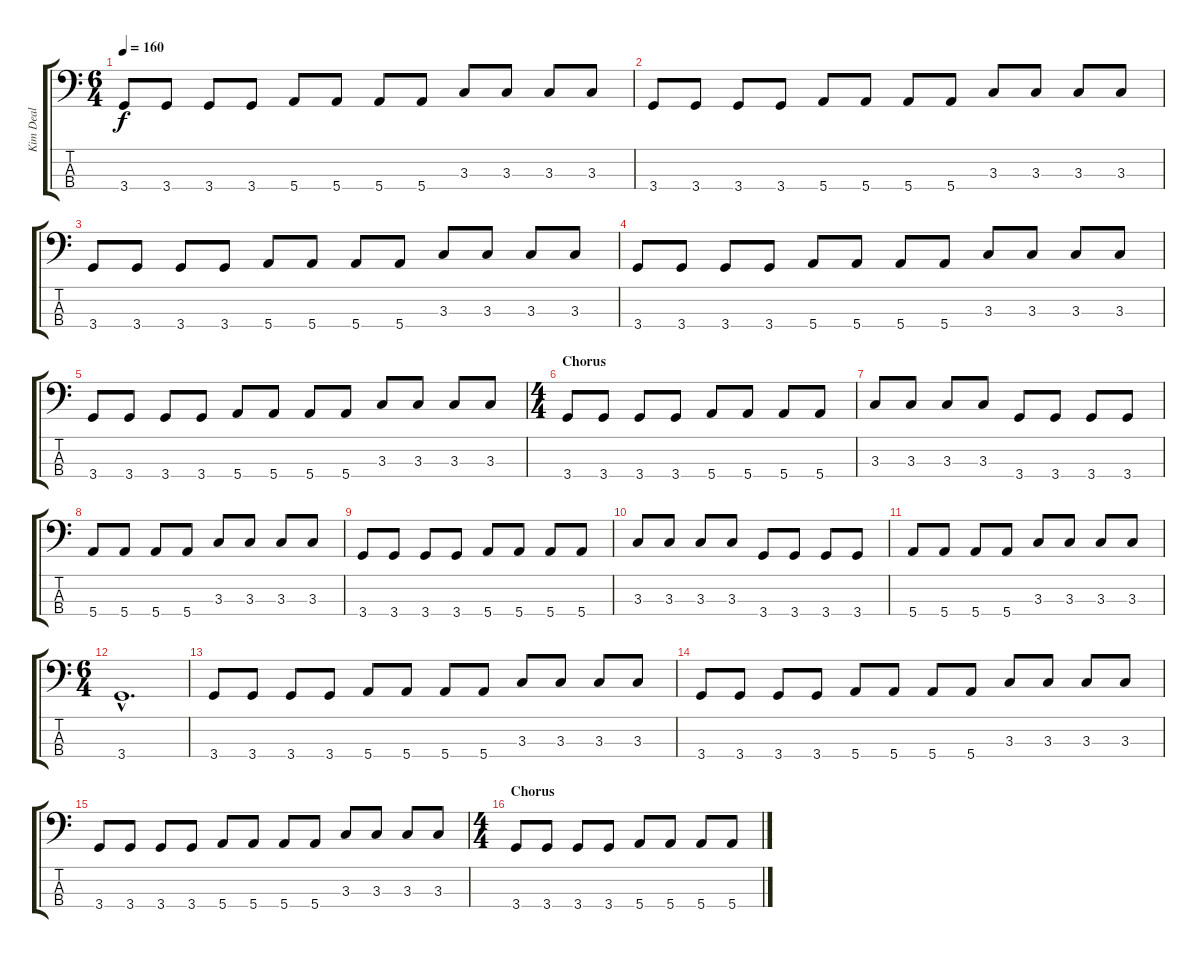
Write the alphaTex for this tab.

\track ("Kim Deal" "Kim Deal") {instrument electricbasspick}
\staff {score tabs}
\tuning (G2 D2 A1 E1) {hide}
\ts (6 4)
\tempo 160
\clef f4
\ks c
3.4.8{dy f} 3.4.8 3.4.8 3.4.8 5.4.8 5.4.8 5.4.8 5.4.8 3.3.8 3.3.8 3.3.8 3.3.8 |
3.4.8 3.4.8 3.4.8 3.4.8 5.4.8 5.4.8 5.4.8 5.4.8 3.3.8 3.3.8 3.3.8 3.3.8 |
3.4.8 3.4.8 3.4.8 3.4.8 5.4.8 5.4.8 5.4.8 5.4.8 3.3.8 3.3.8 3.3.8 3.3.8 |
3.4.8 3.4.8 3.4.8 3.4.8 5.4.8 5.4.8 5.4.8 5.4.8 3.3.8 3.3.8 3.3.8 3.3.8 |
3.4.8 3.4.8 3.4.8 3.4.8 5.4.8 5.4.8 5.4.8 5.4.8 3.3.8 3.3.8 3.3.8 3.3.8 |
\ts (4 4)
\section ("" "Chorus")
3.4.8 3.4.8 3.4.8 3.4.8 5.4.8 5.4.8 5.4.8 5.4.8 |
3.3.8 3.3.8 3.3.8 3.3.8 3.4.8 3.4.8 3.4.8 3.4.8 |
5.4.8 5.4.8 5.4.8 5.4.8 3.3.8 3.3.8 3.3.8 3.3.8 |
3.4.8 3.4.8 3.4.8 3.4.8 5.4.8 5.4.8 5.4.8 5.4.8 |
3.3.8 3.3.8 3.3.8 3.3.8 3.4.8 3.4.8 3.4.8 3.4.8 |
5.4.8 5.4.8 5.4.8 5.4.8 3.3.8 3.3.8 3.3.8 3.3.8 |
\ts (6 4)
\section ("" "")
3.4{hac}.1{d} |
3.4.8 3.4.8 3.4.8 3.4.8 5.4.8 5.4.8 5.4.8 5.4.8 3.3.8 3.3.8 3.3.8 3.3.8 |
3.4.8 3.4.8 3.4.8 3.4.8 5.4.8 5.4.8 5.4.8 5.4.8 3.3.8 3.3.8 3.3.8 3.3.8 |
3.4.8 3.4.8 3.4.8 3.4.8 5.4.8 5.4.8 5.4.8 5.4.8 3.3.8 3.3.8 3.3.8 3.3.8 |
\ts (4 4)
\section ("" "Chorus")
3.4.8 3.4.8 3.4.8 3.4.8 5.4.8 5.4.8 5.4.8 5.4.8
